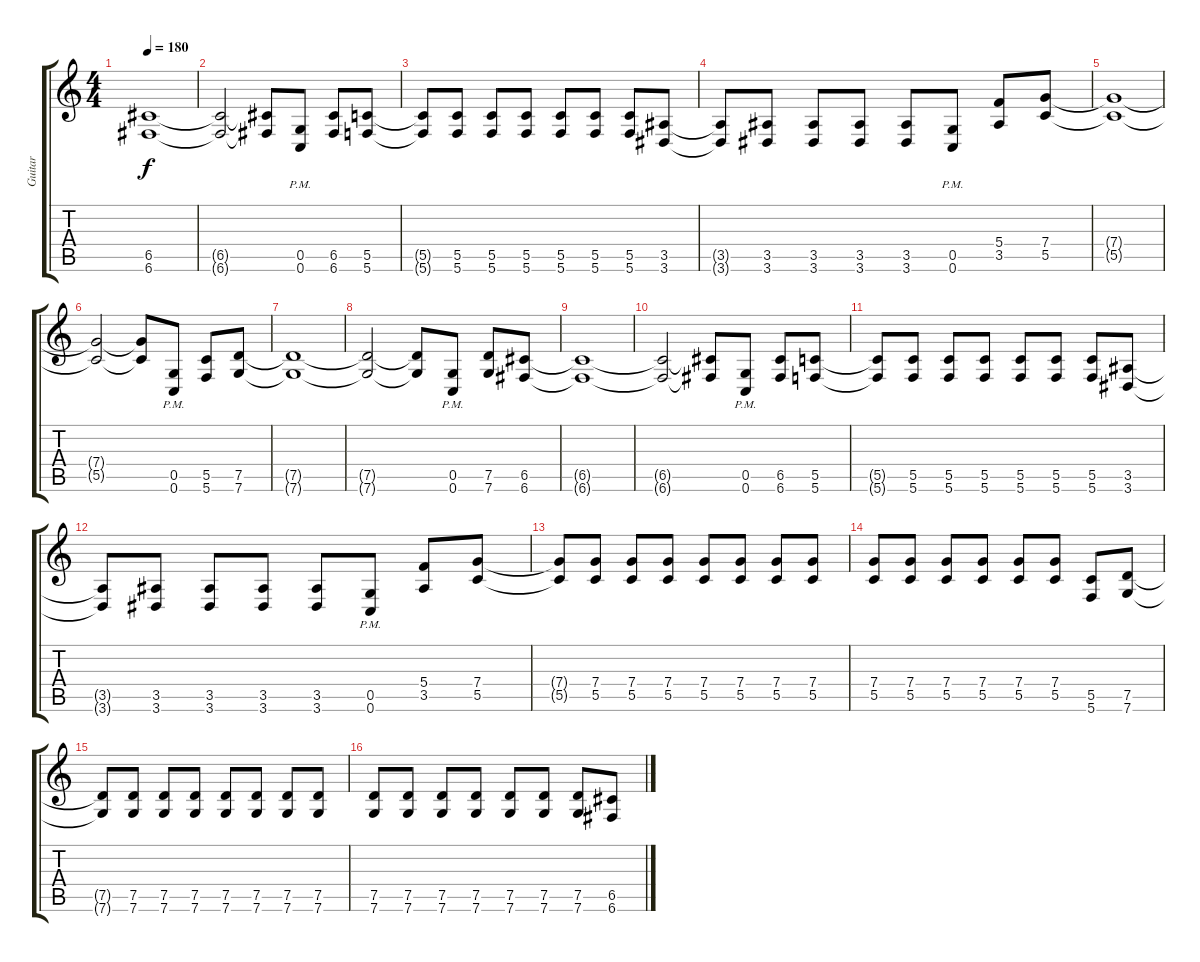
\track ("Guitar" "Guitar") {instrument distortionguitar}
\staff {score tabs}
\tuning (D4 A3 F3 C3 G2 C2) {hide}
\ts (4 4)
\tempo 180
\clef g2
\ks c
(6.5{t} 6.6{t}).1{dy f} |
(6.5{t} 6.6{t}).2 (6.5{t} 6.6{t}).8 (0.5{pm} 0.6{pm}).8 (6.5 6.6).8 (5.5 5.6).8 |
(5.5{t} 5.6{t}).8 (5.5 5.6).8 (5.5 5.6).8 (5.5 5.6).8 (5.5 5.6).8 (5.5 5.6).8 (5.5 5.6).8 (3.5 3.6).8 |
(3.5{t} 3.6{t}).8 (3.5 3.6).8 (3.5 3.6).8 (3.5 3.6).8 (3.5 3.6).8 (0.5{pm} 0.6{pm}).8 (5.4 3.5).8 (7.4 5.5).8 |
(7.4{t} 5.5{t}).1 |
(7.4{t} 5.5{t}).2 (7.4{t} 5.5{t}).8 (0.5{pm} 0.6{pm}).8 (5.5 5.6).8 (7.5 7.6).8 |
(7.5{t} 7.6{t}).1 |
(7.5{t} 7.6{t}).2 (7.5{t} 7.6{t}).8 (0.5{pm} 0.6{pm}).8 (7.5 7.6).8 (6.5 6.6).8 |
(6.5{t} 6.6{t}).1 |
(6.5{t} 6.6{t}).2 (6.5{t} 6.6{t}).8 (0.5{pm} 0.6{pm}).8 (6.5 6.6).8 (5.5 5.6).8 |
(5.5{t} 5.6{t}).8 (5.5 5.6).8 (5.5 5.6).8 (5.5 5.6).8 (5.5 5.6).8 (5.5 5.6).8 (5.5 5.6).8 (3.5 3.6).8 |
(3.5{t} 3.6{t}).8 (3.5 3.6).8 (3.5 3.6).8 (3.5 3.6).8 (3.5 3.6).8 (0.5{pm} 0.6{pm}).8 (5.4 3.5).8 (7.4 5.5).8 |
(7.4{t} 5.5{t}).8 (7.4 5.5).8 (7.4 5.5).8 (7.4 5.5).8 (7.4 5.5).8 (7.4 5.5).8 (7.4 5.5).8 (7.4 5.5).8 |
(7.4 5.5).8 (7.4 5.5).8 (7.4 5.5).8 (7.4 5.5).8 (7.4 5.5).8 (7.4 5.5).8 (5.5 5.6).8 (7.5 7.6).8 |
(7.5{t} 7.6{t}).8 (7.5 7.6).8 (7.5 7.6).8 (7.5 7.6).8 (7.5 7.6).8 (7.5 7.6).8 (7.5 7.6).8 (7.5 7.6).8 |
(7.5 7.6).8 (7.5 7.6).8 (7.5 7.6).8 (7.5 7.6).8 (7.5 7.6).8 (7.5 7.6).8 (7.5 7.6).8 (6.5 6.6).8
